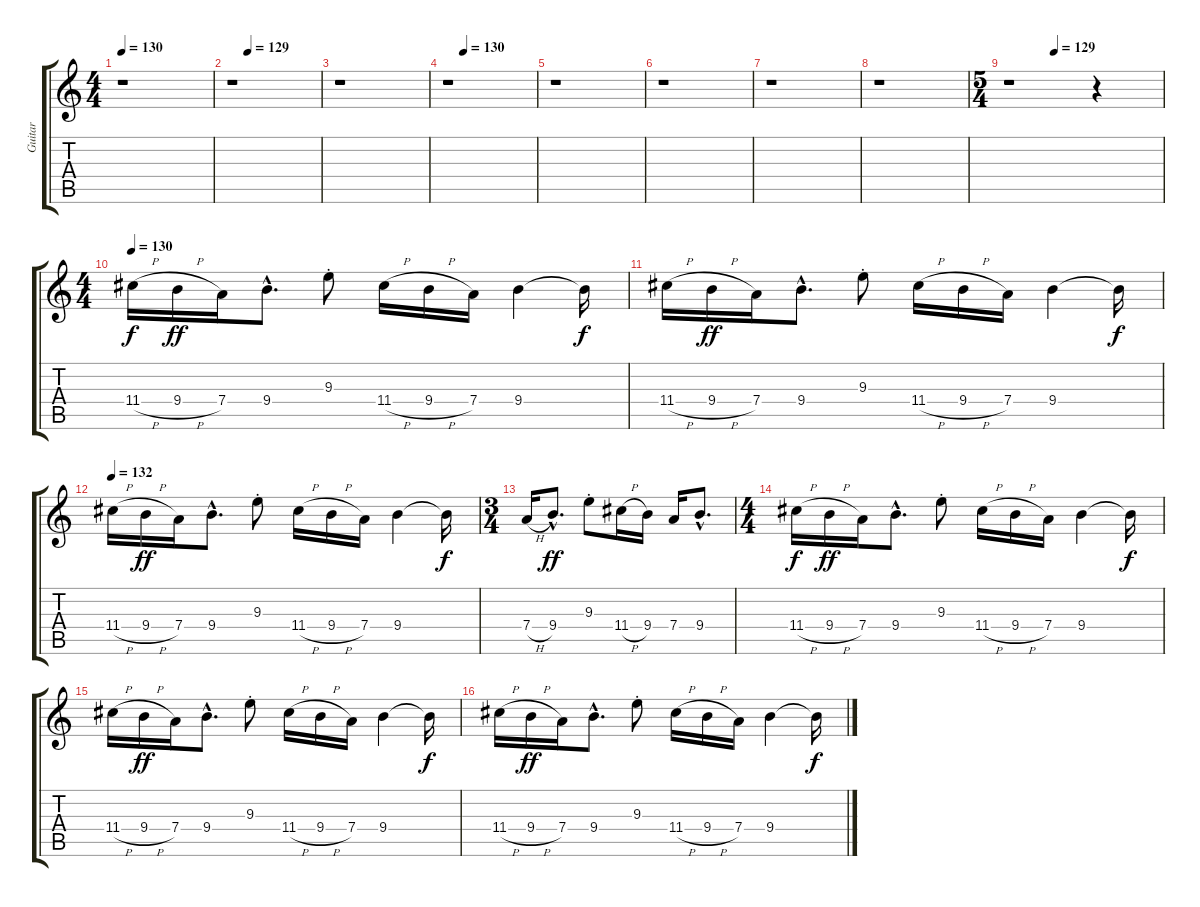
\track ("Guitar" "Guitar") {instrument overdrivenguitar}
\staff {score tabs}
\tuning (E4 B3 G3 D3 A2 E2) {hide}
\ts (4 4)
\tempo 130
\clef g2
\ks c
r.1{dy f} |
\tempo (129 0.1875)
r.1 |
r.1 |
\tempo (130 0.1875)
r.1 |
r.1 |
r.1 |
r.1 |
r.1 |
\ts (5 4)
\tempo (129 0.3)
r.1 r.4 |
\ts (4 4)
\tempo 130
11.4{h}.16{instrument electricguitarjazz} 9.4{h}.16{dy ff} 7.4.16 9.4{hac}.8{d} 9.3{st}.8 11.4{h}.16 9.4{h}.16 7.4.16 9.4.4 9.4{t}.16{dy f} |
11.4{h}.16 9.4{h}.16{dy ff} 7.4.16 9.4{hac}.8{d} 9.3{st}.8 11.4{h}.16 9.4{h}.16 7.4.16 9.4.4 9.4{t}.16{dy f} |
\tempo 132
11.4{h}.16 9.4{h}.16{dy ff} 7.4.16 9.4{hac}.8{d} 9.3{st}.8 11.4{h}.16 9.4{h}.16 7.4.16 9.4.4 9.4{t}.16{dy f} |
\ts (3 4)
7.4{h}.16 9.4{hac}.8{d dy ff} 9.3{st}.8 11.4{h}.16 9.4.16 7.4.16 9.4{hac}.8{d} |
\ts (4 4)
11.4{h}.16{dy f} 9.4{h}.16{dy ff} 7.4.16 9.4{hac}.8{d} 9.3{st}.8 11.4{h}.16 9.4{h}.16 7.4.16 9.4.4 9.4{t}.16{dy f} |
11.4{h}.16 9.4{h}.16{dy ff} 7.4.16 9.4{hac}.8{d} 9.3{st}.8 11.4{h}.16 9.4{h}.16 7.4.16 9.4.4 9.4{t}.16{dy f} |
11.4{h}.16 9.4{h}.16{dy ff} 7.4.16 9.4{hac}.8{d} 9.3{st}.8 11.4{h}.16 9.4{h}.16 7.4.16 9.4.4 9.4{t}.16{dy f}
